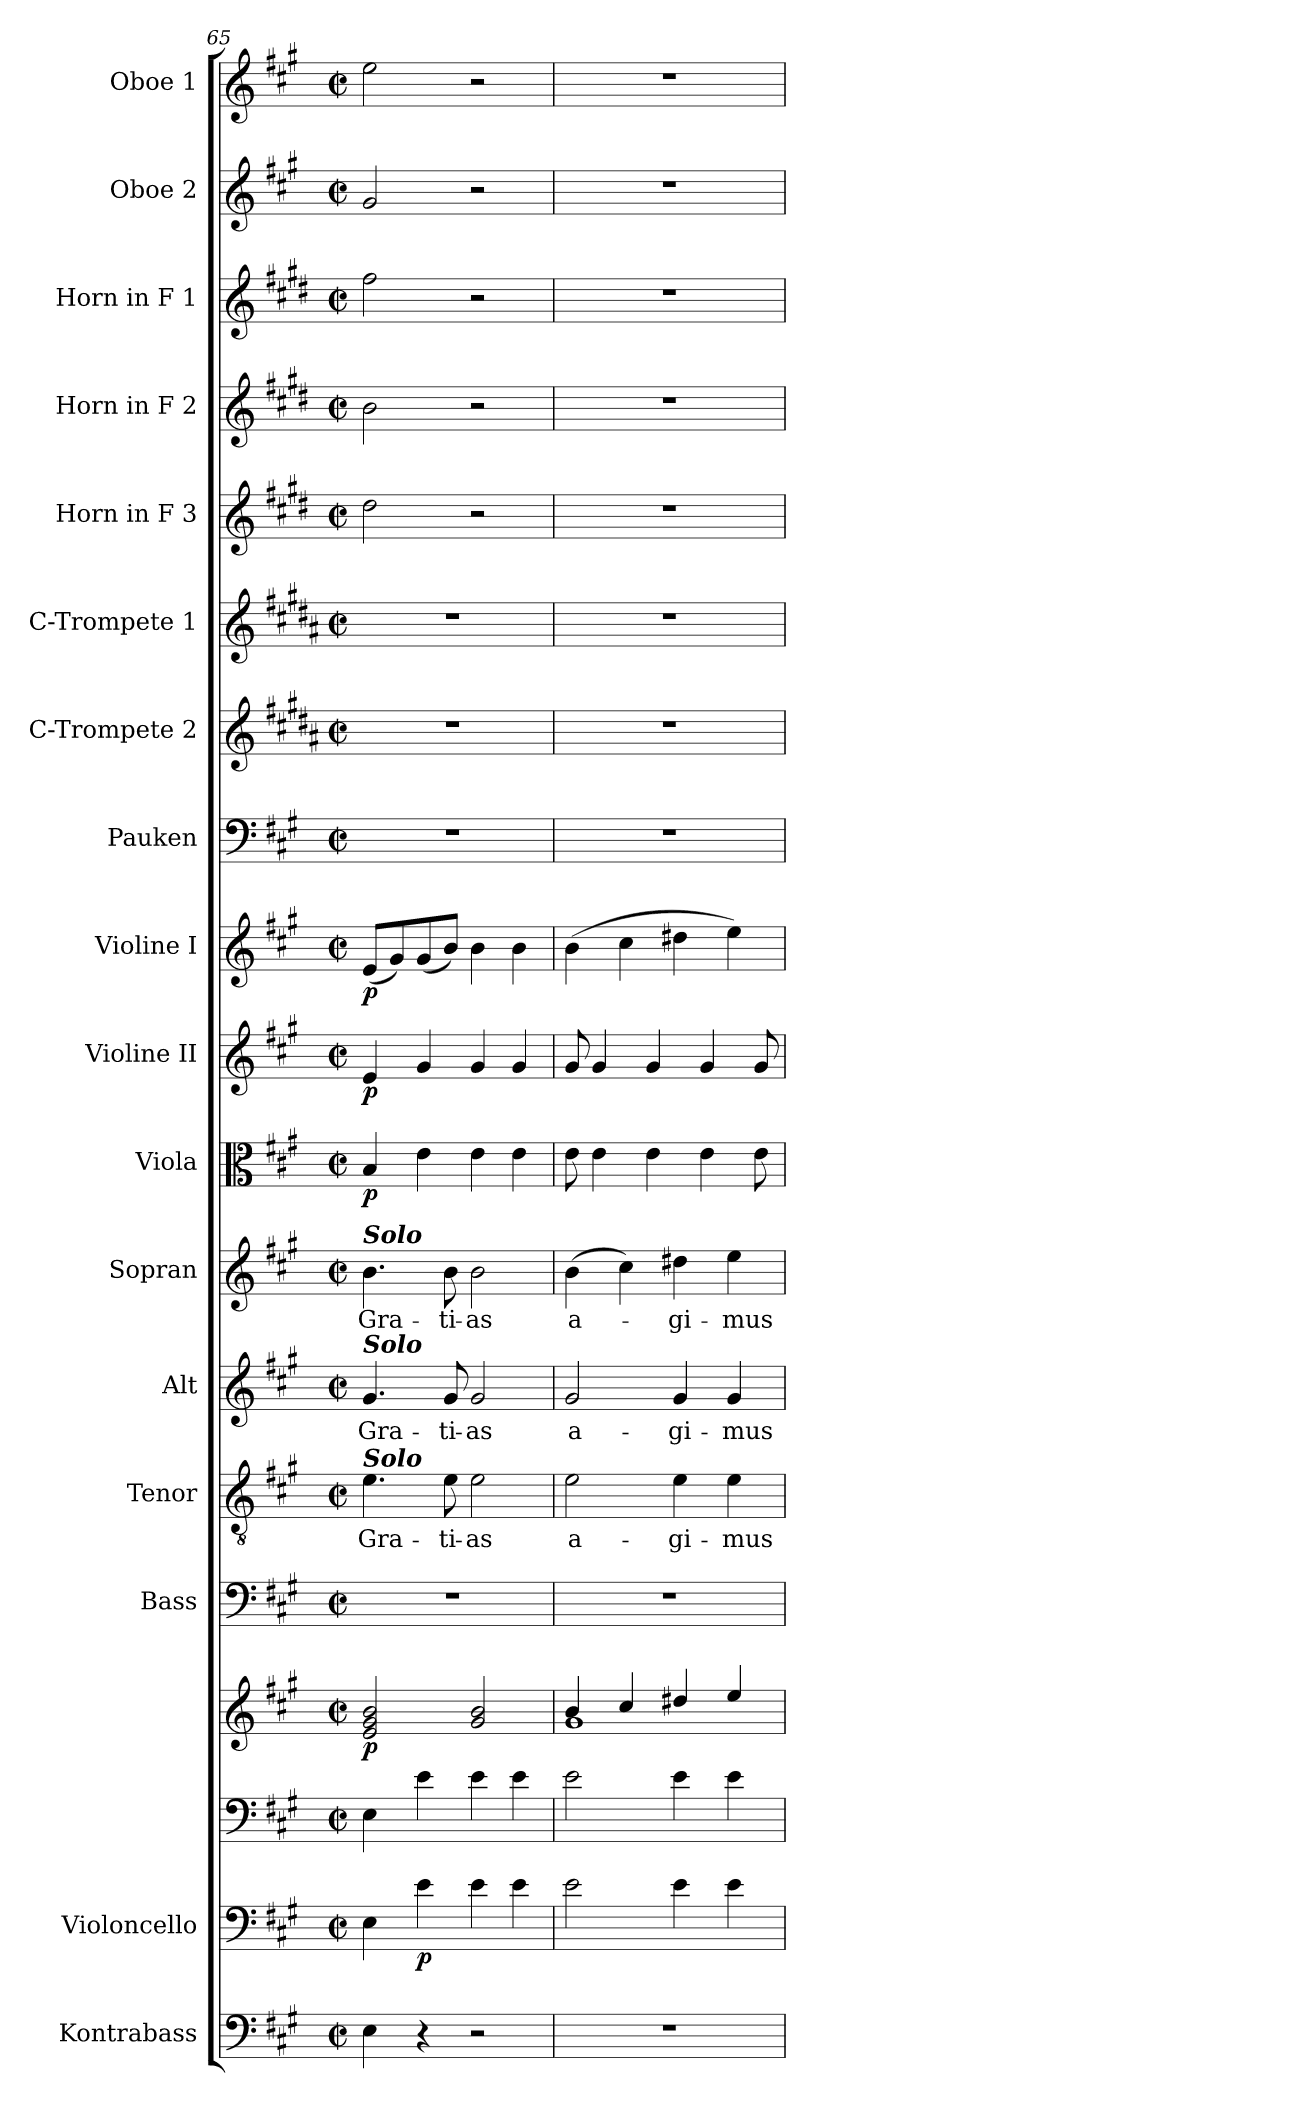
**kern	**kern	**dynam	**kern	**kern	**dynam	**kern	**kern	**text	**kern	**text	**kern	**text	**kern	**dynam	**kern	**dynam	**kern	**dynam	**kern	**kern	**kern	**kern	**kern	**kern	**kern	**kern
*part18	*part17	*part17	*part16	*part16	*part16	*part15	*part14	*part14	*part13	*part13	*part12	*part12	*part11	*part11	*part10	*part10	*part9	*part9	*part8	*part7	*part6	*part5	*part4	*part3	*part2	*part1
*staff19	*staff18	*staff18	*staff17	*staff16	*staff16/17	*staff15	*staff14	*staff14	*staff13	*staff13	*staff12	*staff12	*staff11	*staff11	*staff10	*staff10	*staff9	*staff9	*staff8	*staff7	*staff6	*staff5	*staff4	*staff3	*staff2	*staff1
*I"Kontrabass	*I"Violoncello	*	*	*	*	*I"Bass	*I"Tenor	*	*I"Alt	*	*I"Sopran	*	*I"Viola	*	*I"Violine II	*	*I"Violine I	*	*I"Pauken	*I"C-Trompete 2	*I"C-Trompete 1	*I"Horn in F 3	*I"Horn in F 2	*I"Horn in F 1	*I"Oboe 2	*I"Oboe 1
*I'Kb.	*I'Vc.	*	*	*	*	*I'B.	*I'T.	*	*I'A.	*	*I'S.	*	*I'Vla.	*	*I'Vl. II	*	*I'Vl. I	*	*I'Pk.	*I'C Trp. 2	*I'C Trp. 1	*	*	*	*I'Ob. 2	*I'Ob. 1
*clefF4	*clefF4	*	*clefF4	*clefG2	*	*clefF4	*clefGv2	*	*clefG2	*	*clefG2	*	*clefC3	*	*clefG2	*	*clefG2	*	*clefF4	*clefG2	*clefG2	*clefG2	*clefG2	*clefG2	*clefG2	*clefG2
*ITrd7c12	*	*	*	*	*	*	*	*	*	*	*	*	*	*	*	*	*	*	*	*ITrd1c2	*ITrd1c2	*ITrd4c7	*ITrd4c7	*ITrd4c7	*	*
*k[f#c#g#]	*k[f#c#g#]	*	*k[f#c#g#]	*k[f#c#g#]	*	*k[f#c#g#]	*k[f#c#g#]	*	*k[f#c#g#]	*	*k[f#c#g#]	*	*k[f#c#g#]	*	*k[f#c#g#]	*	*k[f#c#g#]	*	*k[f#c#g#]	*k[f#c#g#]	*k[f#c#g#]	*k[f#c#g#]	*k[f#c#g#]	*k[f#c#g#]	*k[f#c#g#]	*k[f#c#g#]
*A:	*A:	*	*A:	*A:	*	*A:	*A:	*	*A:	*	*A:	*	*A:	*	*A:	*	*A:	*	*A:	*A:	*A:	*A:	*A:	*A:	*A:	*A:
*M2/2	*M2/2	*	*M2/2	*M2/2	*	*M2/2	*M2/2	*	*M2/2	*	*M2/2	*	*M2/2	*	*M2/2	*	*M2/2	*	*M2/2	*M2/2	*M2/2	*M2/2	*M2/2	*M2/2	*M2/2	*M2/2
*met(c|)	*met(c|)	*	*met(c|)	*met(c|)	*	*met(c|)	*met(c|)	*	*met(c|)	*	*met(c|)	*	*met(c|)	*	*met(c|)	*	*met(c|)	*	*met(c|)	*met(c|)	*met(c|)	*met(c|)	*met(c|)	*met(c|)	*met(c|)	*met(c|)
=65	=65	=65	=65	=65	=65	=65	=65	=65	=65	=65	=65	=65	=65	=65	=65	=65	=65	=65	=65	=65	=65	=65	=65	=65	=65	=65
!	!	!	!	!	!	!	!	!	!	!	!LO:TX:a:Bi:t=Solo	!	!	!	!	!	!	!	!	!	!	!	!	!	!	!
!	!	!	!	!	!	!	!	!	!LO:TX:a:Bi:t=Solo	!	!	!	!	!	!	!	!	!	!	!	!	!	!	!	!	!
!	!	!	!	!	!	!	!LO:TX:a:Bi:t=Solo	!	!	!	!	!	!	!	!	!	!	!	!	!	!	!	!	!	!	!
!	!	!	!	!	!LO:DY:b	!	!	!LO:LY:b	!	!LO:LY:b	!	!LO:LY:b	!	!LO:DY:b	!	!LO:DY:b	!	!LO:DY:b	!	!	!	!	!	!	!	!
4EE\	4E\	.	4E\	2e/ 2g#/ 2b/	p	1r	4.e\	Gra-	4.g#/	Gra-	4.b\	Gra-	4B/	p	4e/	p	(<8e/L	p	1r	1r	1r	2g#\	2e\	2b\	2g#/	2ee\
.	.	.	.	.	.	.	.	.	.	.	.	.	.	.	.	.	8g#/)	.	.	.	.	.	.	.	.	.
!	!	!LO:DY:b	!	!	!	!	!	!	!	!	!	!	!	!	!	!	!	!	!	!	!	!	!	!	!	!
4r	4e\	p	4e\	.	.	.	.	.	.	.	.	.	4e\	.	4g#/	.	(<8g#/	.	.	.	.	.	.	.	.	.
!	!	!	!	!	!	!	!	!LO:LY:b	!	!LO:LY:b	!	!LO:LY:b	!	!	!	!	!	!	!	!	!	!	!	!	!	!
.	.	.	.	.	.	.	8e\	-ti-	8g#/	-ti-	8b\	-ti-	.	.	.	.	8b/J)	.	.	.	.	.	.	.	.	.
!	!	!	!	!	!	!	!	!LO:LY:b	!	!LO:LY:b	!	!LO:LY:b	!	!	!	!	!	!	!	!	!	!	!	!	!	!
2r	4e\	.	4e\	2g#/ 2b/	.	.	2e\	-as	2g#/	-as	2b\	-as	4e\	.	4g#/	.	4b\	.	.	.	.	2r	2r	2r	2r	2r
.	4e\	.	4e\	.	.	.	.	.	.	.	.	.	4e\	.	4g#/	.	4b\	.	.	.	.	.	.	.	.	.
!!LO:PB:g=z
=66	=66	=66	=66	=66	=66	=66	=66	=66	=66	=66	=66	=66	=66	=66	=66	=66	=66	=66	=66	=66	=66	=66	=66	=66	=66	=66
*	*	*	*	*^	*	*	*	*	*	*	*	*	*	*	*	*	*	*	*	*	*	*	*	*	*	*
!	!	!	!	!	!	!	!	!	!LO:LY:b	!	!LO:LY:b	!	!LO:LY:b	!	!	!	!	!	!	!	!	!	!	!	!	!	!
1r	2e\	.	2e\	4b/	1g#	.	1r	2e\	a-	2g#/	a-	(>4b\	a-	8e\	.	8g#/	.	(>4b\	.	1r	1r	1r	1r	1r	1r	1r	1r
.	.	.	.	.	.	.	.	.	.	.	.	.	.	4e\	.	4g#/	.	.	.	.	.	.	.	.	.	.	.
.	.	.	.	4cc#/	.	.	.	.	.	.	.	4cc#\)	.	.	.	.	.	4cc#\	.	.	.	.	.	.	.	.	.
.	.	.	.	.	.	.	.	.	.	.	.	.	.	4e\	.	4g#/	.	.	.	.	.	.	.	.	.	.	.
!	!	!	!	!	!	!	!	!	!LO:LY:b	!	!LO:LY:b	!	!LO:LY:b	!	!	!	!	!	!	!	!	!	!	!	!	!	!
.	4e\	.	4e\	4dd#X/	.	.	.	4e\	-gi-	4g#/	-gi-	4dd#X\	-gi-	.	.	.	.	4dd#X\	.	.	.	.	.	.	.	.	.
.	.	.	.	.	.	.	.	.	.	.	.	.	.	4e\	.	4g#/	.	.	.	.	.	.	.	.	.	.	.
!	!	!	!	!	!	!	!	!	!LO:LY:b	!	!LO:LY:b	!	!LO:LY:b	!	!	!	!	!	!	!	!	!	!	!	!	!	!
.	4e\	.	4e\	4ee/	.	.	.	4e\	-mus	4g#/	-mus	4ee\	-mus	.	.	.	.	4ee\)	.	.	.	.	.	.	.	.	.
.	.	.	.	.	.	.	.	.	.	.	.	.	.	8e\	.	8g#/	.	.	.	.	.	.	.	.	.	.	.
*	*	*	*	*v	*v	*	*	*	*	*	*	*	*	*	*	*	*	*	*	*	*	*	*	*	*	*	*
=	=	=	=	=	=	=	=	=	=	=	=	=	=	=	=	=	=	=	=	=	=	=	=	=	=	=
*-	*-	*-	*-	*-	*-	*-	*-	*-	*-	*-	*-	*-	*-	*-	*-	*-	*-	*-	*-	*-	*-	*-	*-	*-	*-	*-
